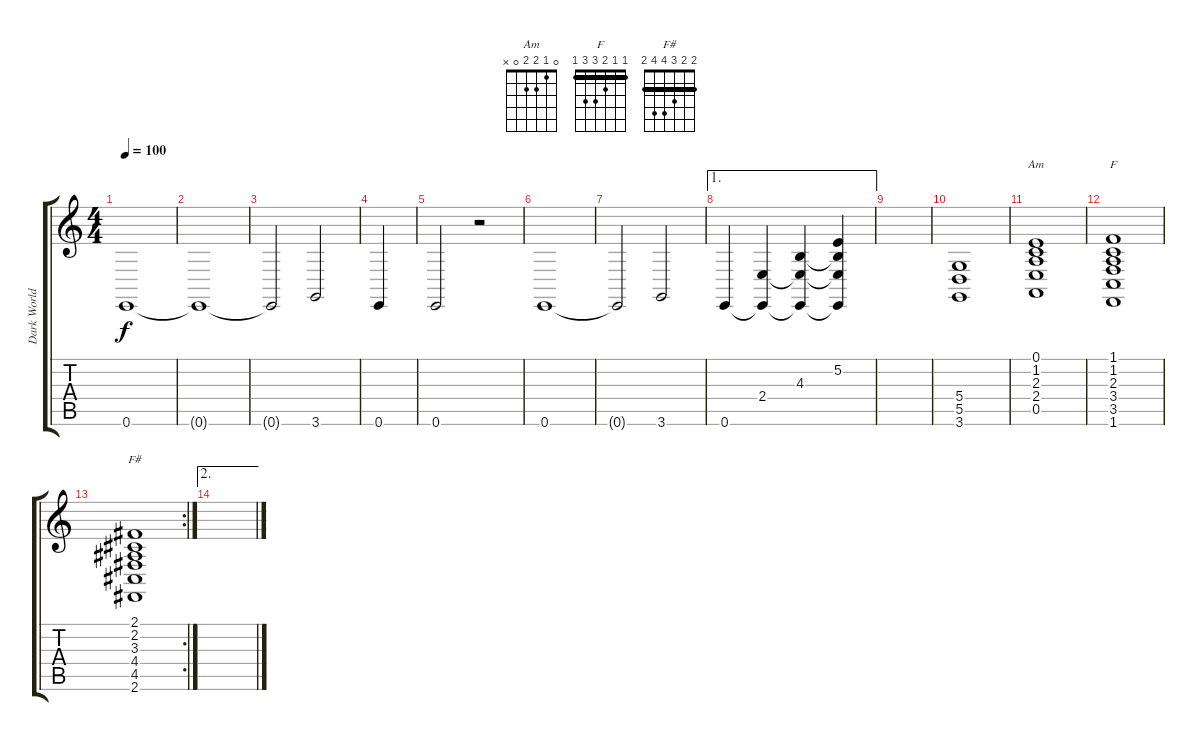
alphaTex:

\track ("Dark World" "Dark World") {instrument synthstrings2}
\staff {score tabs}
\tuning (E4 B3 G3 D3 A2 E2) {hide}
\chord ("Am" 0 1 2 2 0 x)
\chord ("F" 1 1 2 3 3 1) {barre 1}
\chord ("F#" 2 2 3 4 4 2) {barre 2}
\ts (4 4)
\tempo 100
\clef g2
\ks c
0.6.1{dy f instrument synthstrings2} |
0.6{t}.1 |
0.6{t}.2 3.6.2 |
0.6.4 |
0.6.2 r.2 |
0.6.1 |
0.6{t}.2 3.6.2 |
\ae 1
0.6.4 (2.4 0.6{t}).4 (4.3 2.4{t} 0.6{t}).4 (5.2 4.3{t} 2.4{t} 0.6{t}).4 |
|
(5.4 5.5 3.6).1 |
(0.1 1.2 2.3 2.4 0.5).1{ch "Am"} |
(1.1 1.2 2.3 3.4 3.5 1.6).1{ch "F"} |
\rc 2
(2.1 2.2 3.3 4.4 4.5 2.6).1{ch "F#"} |
\ae 2
